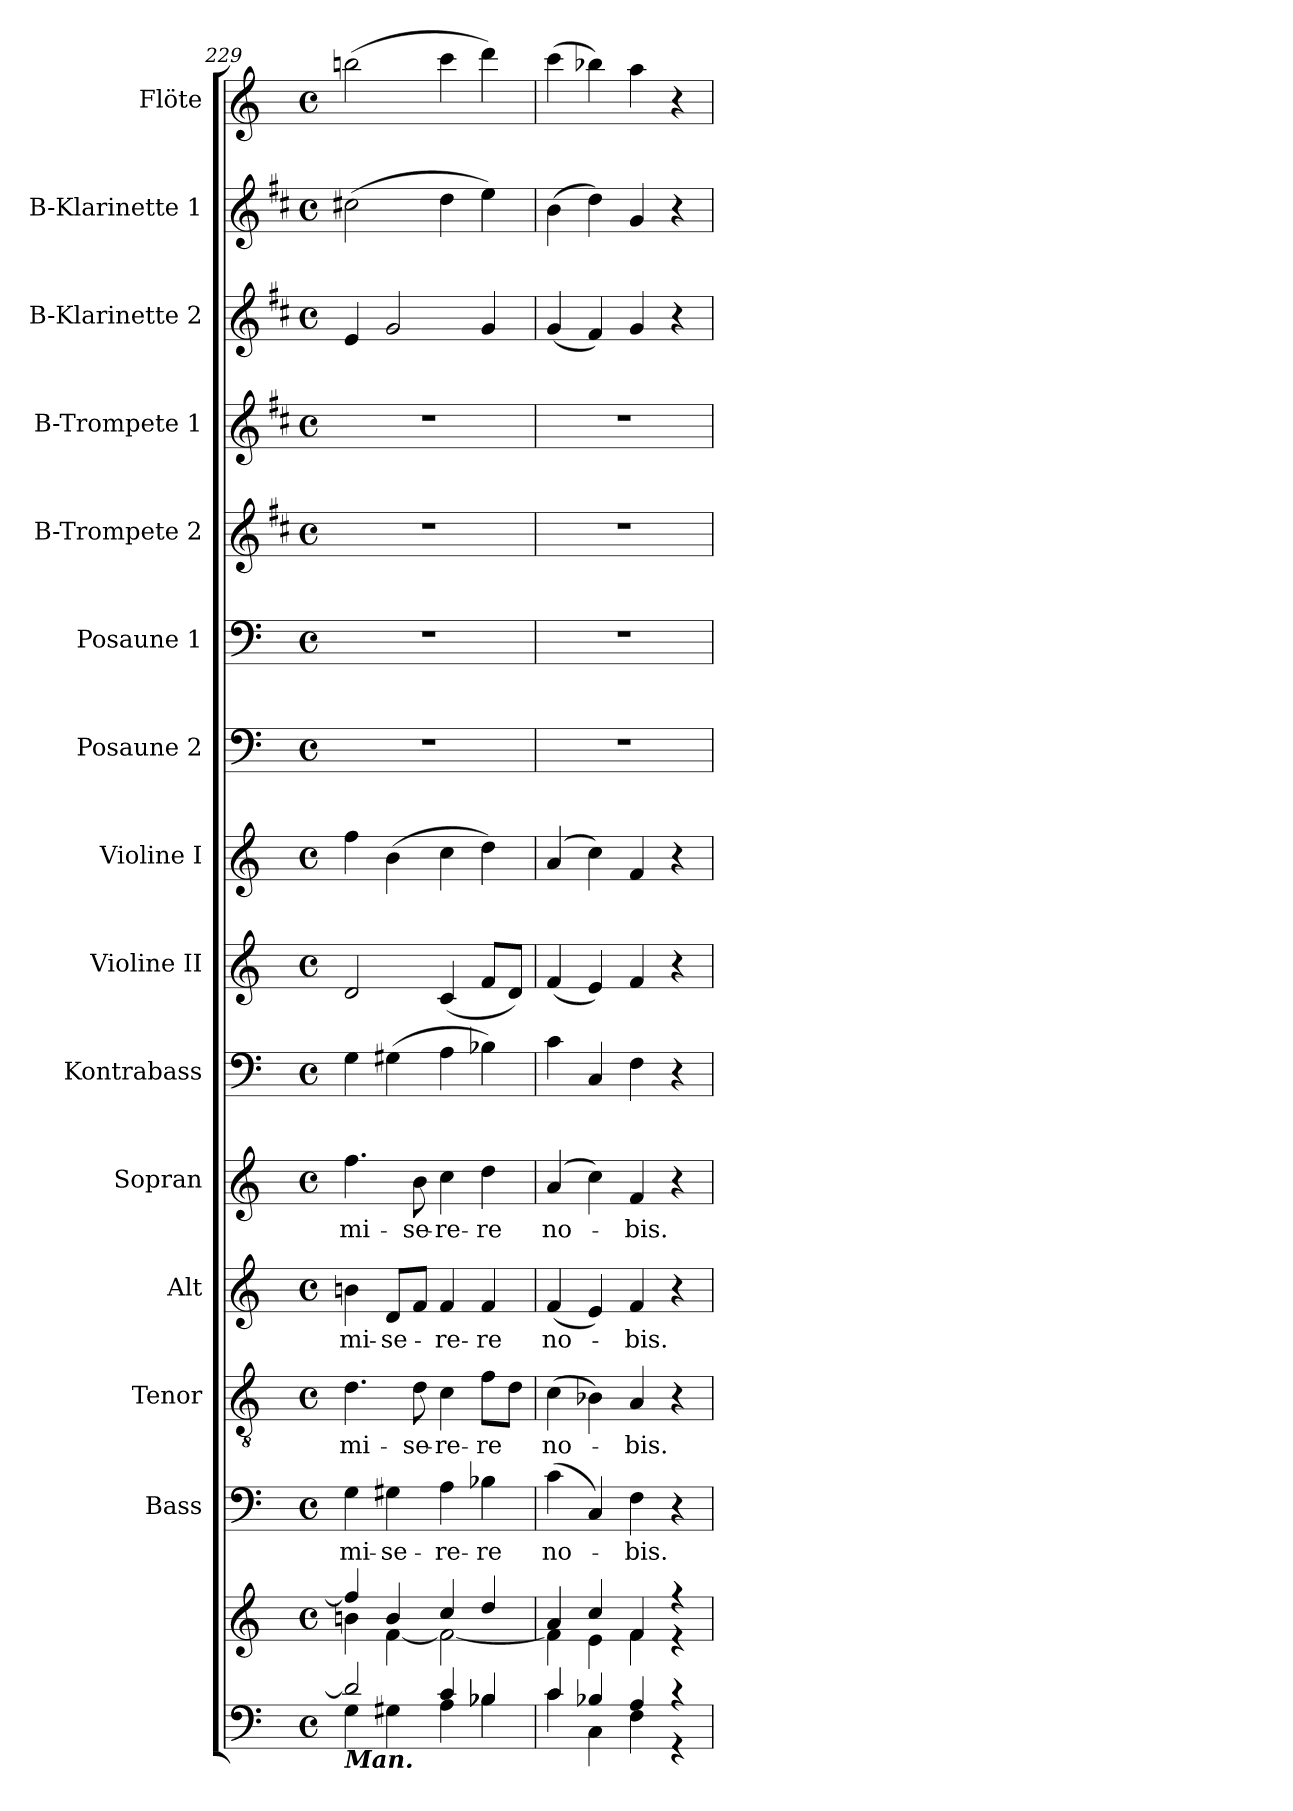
**kern	**kern	**kern	**text	**kern	**text	**kern	**text	**kern	**text	**kern	**kern	**kern	**kern	**kern	**kern	**kern	**kern	**kern	**kern
*part15	*part15	*part14	*part14	*part13	*part13	*part12	*part12	*part11	*part11	*part10	*part9	*part8	*part7	*part6	*part5	*part4	*part3	*part2	*part1
*staff16	*staff15	*staff14	*staff14	*staff13	*staff13	*staff12	*staff12	*staff11	*staff11	*staff10	*staff9	*staff8	*staff7	*staff6	*staff5	*staff4	*staff3	*staff2	*staff1
*	*	*I"Bass	*	*I"Tenor	*	*I"Alt	*	*I"Sopran	*	*I"Kontrabass	*I"Violine II	*I"Violine I	*I"Posaune 2	*I"Posaune 1	*I"B-Trompete 2	*I"B-Trompete 1	*I"B-Klarinette 2	*I"B-Klarinette 1	*I"Flöte
*	*	*I'B.	*	*I'T.	*	*I'A.	*	*I'S.	*	*I'Kb.	*I'Vl. II	*I'Vl. I	*I'Pos. 2	*I'Pos. 1	*I'B Trp. 2	*I'B Trp. 1	*I'B Kl. 2	*I'B Kl. 1	*I'Fl.
*clefF4	*clefG2	*clefF4	*	*clefGv2	*	*clefG2	*	*clefG2	*	*clefF4	*clefG2	*clefG2	*clefF4	*clefF4	*clefG2	*clefG2	*clefG2	*clefG2	*clefG2
*	*	*	*	*	*	*	*	*	*	*ITrd7c12	*	*	*	*	*ITrd1c2	*ITrd1c2	*ITrd1c2	*ITrd1c2	*
*k[]	*k[]	*k[]	*	*k[]	*	*k[]	*	*k[]	*	*k[]	*k[]	*k[]	*k[]	*k[]	*k[]	*k[]	*k[]	*k[]	*k[]
*C:	*C:	*C:	*	*C:	*	*C:	*	*C:	*	*C:	*C:	*C:	*C:	*C:	*C:	*C:	*C:	*C:	*C:
*M4/4	*M4/4	*M4/4	*	*M4/4	*	*M4/4	*	*M4/4	*	*M4/4	*M4/4	*M4/4	*M4/4	*M4/4	*M4/4	*M4/4	*M4/4	*M4/4	*M4/4
*met(c)	*met(c)	*met(c)	*	*met(c)	*	*met(c)	*	*met(c)	*	*met(c)	*met(c)	*met(c)	*met(c)	*met(c)	*met(c)	*met(c)	*met(c)	*met(c)	*met(c)
=229	=229	=229	=229	=229	=229	=229	=229	=229	=229	=229	=229	=229	=229	=229	=229	=229	=229	=229	=229
*^	*^	*	*	*	*	*	*	*	*	*	*	*	*	*	*	*	*	*	*
!LO:TX:b:Bi:t=Man.	!	!	!	!	!	!	!	!	!	!	!	!	!	!	!	!	!	!	!	!	!
!	!	!	!	!	!LO:LY:b	!	!LO:LY:b	!	!LO:LY:b	!	!LO:LY:b	!	!	!	!	!	!	!	!	!	!
2d/]	4G\	4ff/]	4bn\	4G\	mi-	4.d\	mi-	4bn\	mi-	4.ff\	mi-	4GG\	2d/	4ff\	1r	1r	1r	1r	4d/	(>2bn\	(>2bbn\
!	!	!	!	!	!LO:LY:b	!	!	!	!LO:LY:b	!	!	!	!	!	!	!	!	!	!	!	!
.	4G#X\	4b/	[<4f\	4G#X\	-se-	.	.	8d/L	-se-	.	.	(>4GG#X\	.	(>4b\	.	.	.	.	2f/	.	.
!	!	!	!	!	!	!	!LO:LY:b	!	!	!	!LO:LY:b	!	!	!	!	!	!	!	!	!	!
.	.	.	.	.	.	8d\	-se-	8f/J	.	8b\	-se-	.	.	.	.	.	.	.	.	.	.
!	!	!	!	!	!LO:LY:b	!	!LO:LY:b	!	!LO:LY:b	!	!LO:LY:b	!	!	!	!	!	!	!	!	!	!
4c/	4A\	4cc/	2f\_	4A\	-re-	4c\	-re-	4f/	-re-	4cc\	-re-	4AA\	(<4c/	4cc\	.	.	.	.	.	4cc\	4ccc\
!	!	!	!	!	!LO:LY:b	!	!LO:LY:b	!	!LO:LY:b	!	!LO:LY:b	!	!	!	!	!	!	!	!	!	!
4B-X/	4B-\	4dd/	.	4B-X\	-re	8f\L	-re	4f/	-re	4dd\	-re	4BB-X\)	8f/L	4dd\)	.	.	.	.	4f/	4dd\)	4ddd\)
.	.	.	.	.	.	8d\J	.	.	.	.	.	.	8d/J)	.	.	.	.	.	.	.	.
!!LO:PB:g=z
=230	=230	=230	=230	=230	=230	=230	=230	=230	=230	=230	=230	=230	=230	=230	=230	=230	=230	=230	=230	=230	=230
!	!	!	!	!	!LO:LY:b	!	!LO:LY:b	!	!LO:LY:b	!	!LO:LY:b	!	!	!	!	!	!	!	!	!	!
4c/	4c\	4a/	4f\]	(>4c\	no-	(>4c\	no-	(<4f/	no-	(4a/	no-	4C\	(<4f/	(4a/	1r	1r	1r	1r	(<4f/	(>4a\	(>4ccc\
4B-X/	4C\	4cc/	4e\	4C/)	.	4B-X\)	.	4e/)	.	4cc\)	.	4CC/	4e/)	4cc\)	.	.	.	.	4e/)	4cc\)	4bb-X\)
!	!	!	!	!	!LO:LY:b	!	!LO:LY:b	!	!LO:LY:b	!	!LO:LY:b	!	!	!	!	!	!	!	!	!	!
4A/	4F\	4f/	4f\	4F\	-bis.	4A/	-bis.	4f/	-bis.	4f/	-bis.	4FF\	4f/	4f/	.	.	.	.	4f/	4f/	4aa\
4r	4r	4r	4r	4r	.	4r	.	4r	.	4r	.	4r	4r	4r	.	.	.	.	4r	4r	4r
*v	*v	*	*	*	*	*	*	*	*	*	*	*	*	*	*	*	*	*	*	*	*
*	*v	*v	*	*	*	*	*	*	*	*	*	*	*	*	*	*	*	*	*	*
=	=	=	=	=	=	=	=	=	=	=	=	=	=	=	=	=	=	=	=
*-	*-	*-	*-	*-	*-	*-	*-	*-	*-	*-	*-	*-	*-	*-	*-	*-	*-	*-	*-
